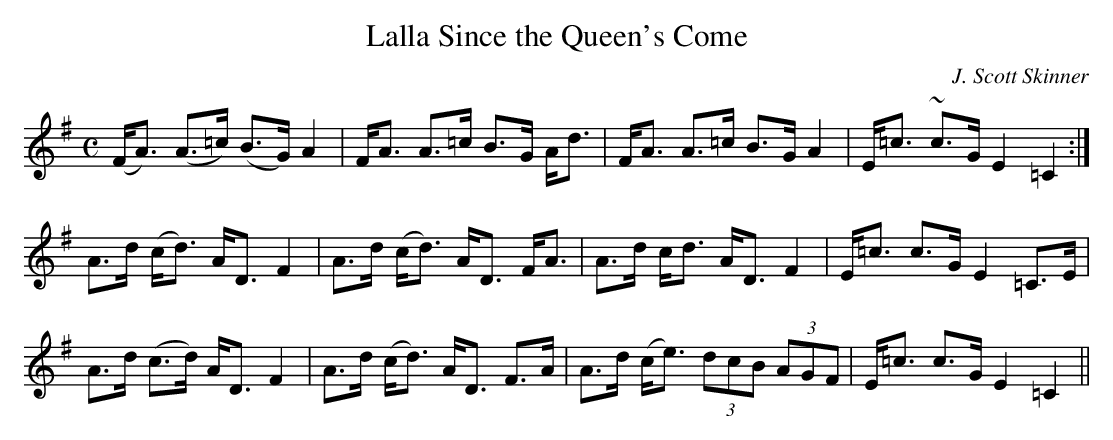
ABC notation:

X:1
T:Lalla Since the Queen's Come
C:J. Scott Skinner
M:C
L:1/8
K:D Mix
(F<A) (A>=c) (B>G) A2|F<A A>=c B>G A<d|F<A A>=c B>G A2|E<=c ~c>G E2 =C2:|
A>d (c<d) A<D F2|A>d (c<d) A<D F<A|A>d c<d A<D F2|E<=c c>G E2 =C>E|
A>d (c>d) A<D F2|A>d (c<d) A<D F>A|A>d (c<e) (3dcB (3AGF|E<=c c>G E2 =C2||
